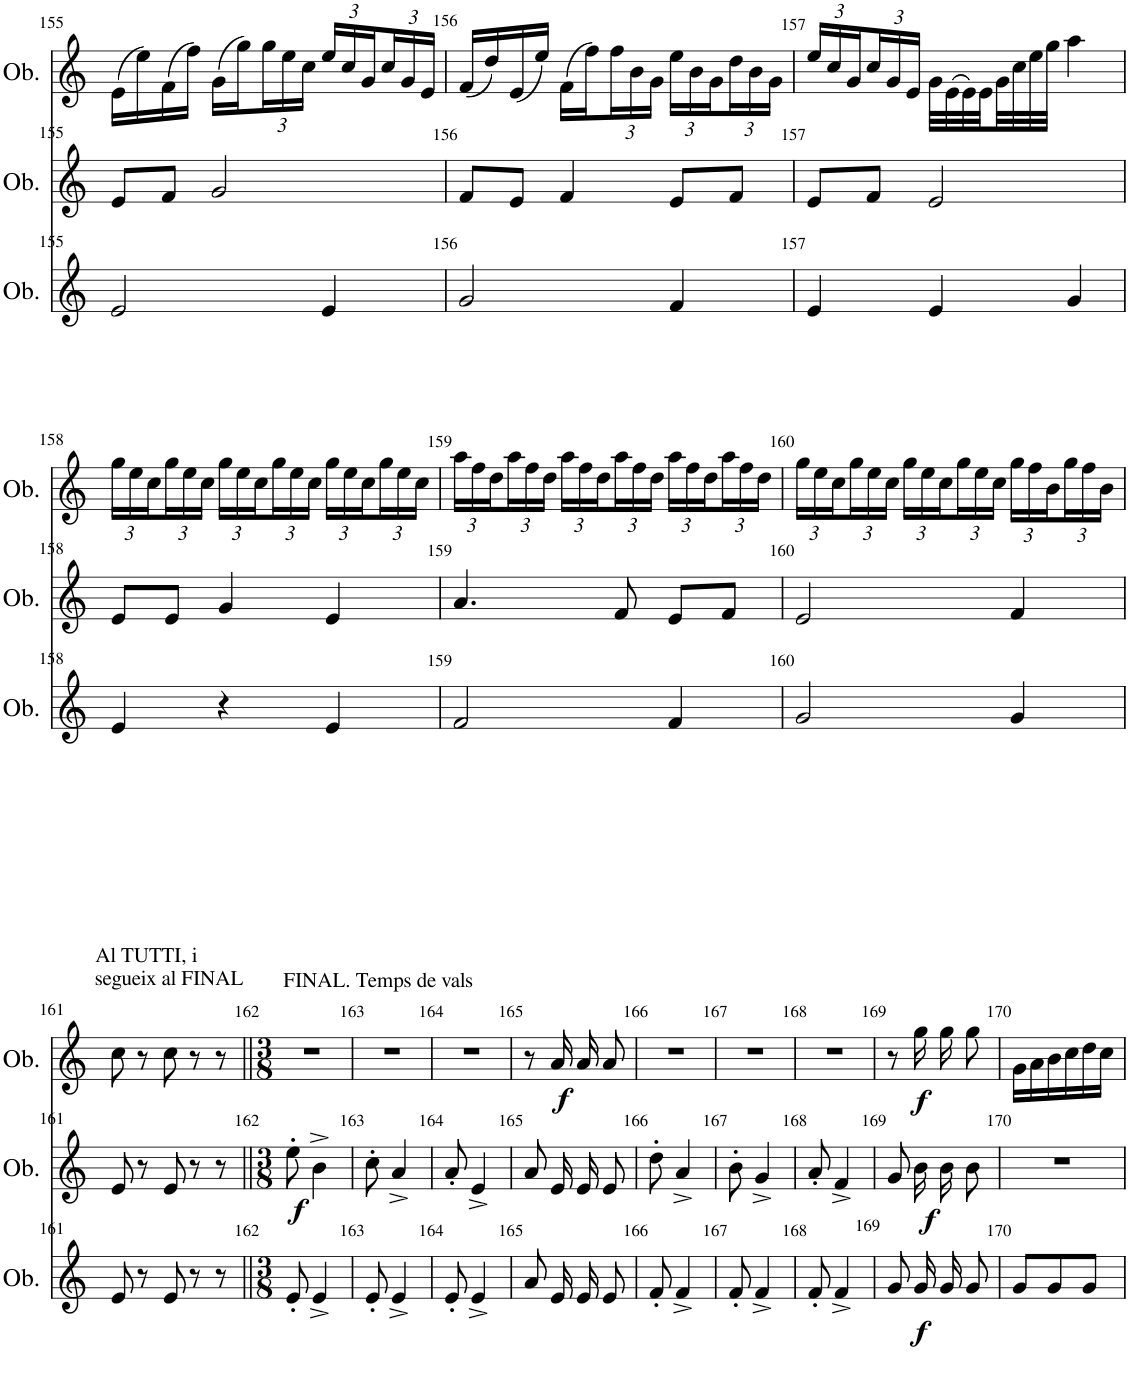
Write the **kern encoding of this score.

**kern	**dynam	**kern	**dynam	**kern	**dynam
*part3	*part3	*part2	*part2	*part1	*part1
*staff3	*staff3	*staff2	*staff2	*staff1	*staff1
*I"Oboè	*	*I"Oboè	*	*I"Oboè	*
*I'Ob.	*	*I'Ob.	*	*I'Ob.	*
!!LO:PB:g=z
*clefG2	*	*clefG2	*	*clefG2	*
*k[]	*	*k[]	*	*k[]	*
*M3/4	*	*M3/4	*	*M3/4	*
=155	=155	=155	=155	=155	=155
2e/	.	8e/L	.	(16e\LL	.
.	.	.	.	16ee\)	.
.	.	8f/J	.	(16f\	.
.	.	.	.	16ff\JJ)	.
.	.	2g/	.	(16g\LL	.
.	.	.	.	16gg\)	.
*	*	*	*	*Xbrackettup	*
.	.	.	.	24gg\	.
.	.	.	.	24ee\	.
.	.	.	.	24cc\JJ	.
4e/	.	.	.	24ee/LL	.
.	.	.	.	24cc/	.
.	.	.	.	24g/	.
.	.	.	.	24cc/	.
.	.	.	.	24g/	.
.	.	.	.	24e/JJ	.
=156	=156	=156	=156	=156	=156
2g/	.	8f/L	.	(16f/LL	.
.	.	.	.	16dd/)	.
.	.	8e/J	.	(16e/	.
.	.	.	.	16ee/JJ)	.
.	.	4f/	.	(16f\LL	.
.	.	.	.	16ff\)	.
.	.	.	.	24ff\	.
.	.	.	.	24b\	.
.	.	.	.	24g\JJ	.
4f/	.	8e/L	.	24ee\LL	.
.	.	.	.	24b\	.
.	.	.	.	24g\	.
.	.	8f/J	.	24dd\	.
.	.	.	.	24b\	.
.	.	.	.	24g\JJ	.
=157	=157	=157	=157	=157	=157
4e/	.	8e/L	.	24ee/LL	.
.	.	.	.	24cc/	.
.	.	.	.	24g/	.
.	.	8f/J	.	24cc/	.
.	.	.	.	24g/	.
.	.	.	.	24e/JJ	.
4e/	.	2e/	.	32g\LLL	.
.	.	.	.	(32e\	.
.	.	.	.	32e\)	.
.	.	.	.	32e\	.
.	.	.	.	32g\	.
.	.	.	.	32cc\	.
.	.	.	.	32ee\	.
.	.	.	.	32gg\JJJ	.
4g/	.	.	.	4aa\	.
!!LO:LB:g=z
=158	=158	=158	=158	=158	=158
4e/	.	8e/L	.	24gg\LL	.
.	.	.	.	24ee\	.
.	.	.	.	24cc\	.
.	.	8e/J	.	24gg\	.
.	.	.	.	24ee\	.
.	.	.	.	24cc\JJ	.
4r	.	4g/	.	24gg\LL	.
.	.	.	.	24ee\	.
.	.	.	.	24cc\	.
.	.	.	.	24gg\	.
.	.	.	.	24ee\	.
.	.	.	.	24cc\JJ	.
4e/	.	4e/	.	24gg\LL	.
.	.	.	.	24ee\	.
.	.	.	.	24cc\	.
.	.	.	.	24gg\	.
.	.	.	.	24ee\	.
.	.	.	.	24cc\JJ	.
=159	=159	=159	=159	=159	=159
2f/	.	4.a/	.	24aa\LL	.
.	.	.	.	24ff\	.
.	.	.	.	24dd\	.
.	.	.	.	24aa\	.
.	.	.	.	24ff\	.
.	.	.	.	24dd\JJ	.
.	.	.	.	24aa\LL	.
.	.	.	.	24ff\	.
.	.	.	.	24dd\	.
.	.	8f/	.	24aa\	.
.	.	.	.	24ff\	.
.	.	.	.	24dd\JJ	.
4f/	.	8e/L	.	24aa\LL	.
.	.	.	.	24ff\	.
.	.	.	.	24dd\	.
.	.	8f/J	.	24aa\	.
.	.	.	.	24ff\	.
.	.	.	.	24dd\JJ	.
=160	=160	=160	=160	=160	=160
2g/	.	2e/	.	24gg\LL	.
.	.	.	.	24ee\	.
.	.	.	.	24cc\	.
.	.	.	.	24gg\	.
.	.	.	.	24ee\	.
.	.	.	.	24cc\JJ	.
.	.	.	.	24gg\LL	.
.	.	.	.	24ee\	.
.	.	.	.	24cc\	.
.	.	.	.	24gg\	.
.	.	.	.	24ee\	.
.	.	.	.	24cc\JJ	.
4g/	.	4f/	.	24gg\LL	.
.	.	.	.	24ff\	.
.	.	.	.	24b\	.
.	.	.	.	24gg\	.
.	.	.	.	24ff\	.
.	.	.	.	24b\JJ	.
!!LO:LB:g=z
=161	=161	=161	=161	=161	=161
8e/	.	8e/	.	8cc\	.
8r	.	8r	.	8r	.
8e/	.	8e/	.	8cc\	.
8r	.	8r	.	8r	.
!	!	!	!	!LO:TX:a:t=Al TUTTI, i	!
!	!	!	!	!LO:TX:a:t=segueix al FINAL	!
8r	.	8r	.	8r	.
=162||	=162||	=162||	=162||	=162||	=162||
*M3/8	*	*M3/8	*	*M3/8	*
!	!	!	!	!LO:TX:a:t=FINAL. Temps de vals	!
!	!	!	!LO:DY:b	!	!
8e'/	.	8ee'\	f	4.r	.
4e^/	.	4b^\	.	.	.
=163	=163	=163	=163	=163	=163
8e'/	.	8cc'\	.	4.r	.
4e^/	.	4a^/	.	.	.
=164	=164	=164	=164	=164	=164
8e'/	.	8a'/	.	4.r	.
4e^/	.	4e^/	.	.	.
=165	=165	=165	=165	=165	=165
8a/	.	8a/	.	8r	.
!	!	!	!	!	!LO:DY:b
16e/	.	16e/	.	16a/	f
16e/	.	16e/	.	16a/	.
8e/	.	8e/	.	8a/	.
=166	=166	=166	=166	=166	=166
8f'/	.	8dd'\	.	4.r	.
4f^/	.	4a^/	.	.	.
=167	=167	=167	=167	=167	=167
8f'/	.	8b'\	.	4.r	.
4f^/	.	4g^/	.	.	.
=168	=168	=168	=168	=168	=168
8f'/	.	8a'/	.	4.r	.
4f^/	.	4f^/	.	.	.
=169	=169	=169	=169	=169	=169
8g/	.	8g/	.	8r	.
!	!LO:DY:b	!	!LO:DY:b	!	!LO:DY:b
16g/	f	16b\	f	16gg\	f
16g/	.	16b\	.	16gg\	.
8g/	.	8b\	.	8gg\	.
=170	=170	=170	=170	=170	=170
8g/L	.	4.r	.	16g\LL	.
.	.	.	.	16a\	.
8g/	.	.	.	16b\	.
.	.	.	.	16cc\	.
8g/J	.	.	.	16dd\	.
.	.	.	.	16cc\JJ	.
=	=	=	=	=	=
*-	*-	*-	*-	*-	*-
